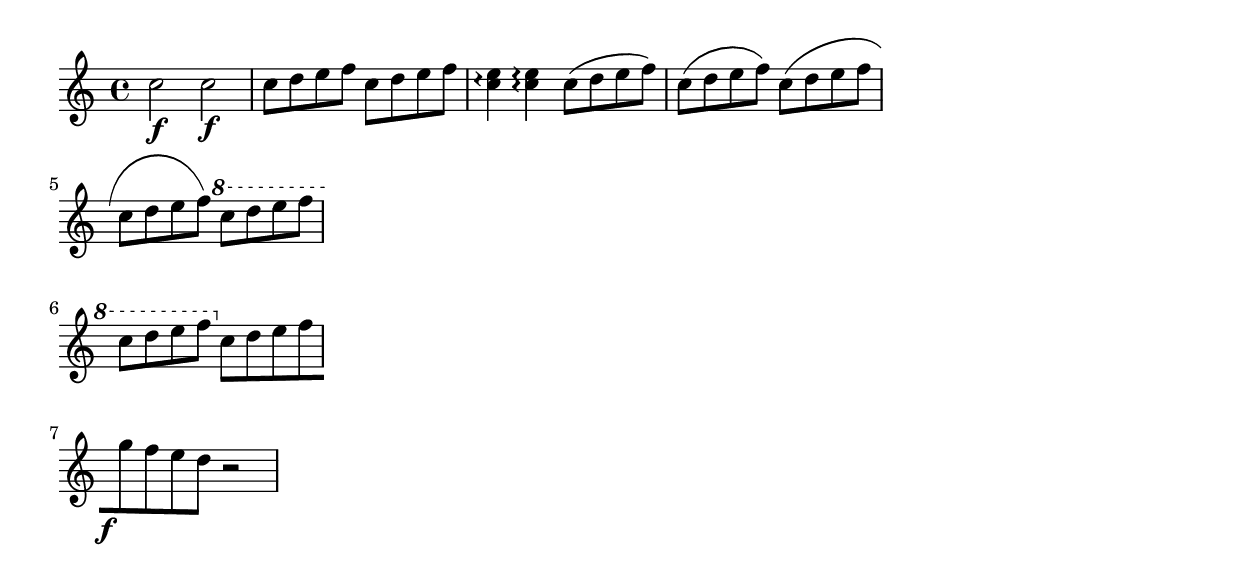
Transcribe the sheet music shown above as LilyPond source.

\version "2.15.41"

%%%%%%%%%%%%%%%%%%%%%%%%%%%%%%%%%%%%%%%%%%%%%%%%%%%%%%%%%%%%%%%%%%%%%%%%%%%%%%%
%% The command \offset allows you to add offsets to the default values of a
%% grob's properties.  You can add offsets to properties which are set to
%% a number, a number-pair, or a list of number-pairs.  You can specify
%% offsets for each part of a broken spanner.
%%
%% The command will only work with immutable properties, specifically those
%% set in the file `define-grobs.scm'.
%%%%%%%%%%%%%%%%%%%%%%%%%%%%%%%%%%%%%%%%%%%%%%%%%%%%%%%%%%%%%%%%%%%%%%%%%%%%%%%

#(define (pair-list? x)
  (and (pair? x)
       (every number-pair? x)))

#(define (offset-general arg offsets)
  (cond
    ((null? offsets) arg)
    ((number? arg) (+ arg offsets))
    ((number-pair? arg) (coord-translate arg offsets))
    ((pair-list? arg)
     (map
       (lambda (x y) (coord-translate x y))
       arg offsets))))

#(define ((offsetter property offsets) grob)
  (let* ((immutable (ly:grob-basic-properties grob))
         (target (assoc-get property (reverse immutable)))
         (vals
           (if (procedure? target)
               (if (procedure-name target) ; check for #<procedure #f (grob)>
                   (target grob)
                   '())
               target)))

    (if (or (number? vals)
            (number-pair? vals)
            (pair-list? vals))

        (let* ((orig (ly:grob-original grob))
               (siblings
                 (if (ly:spanner? grob)
                     (ly:spanner-broken-into orig)
                     '()))
               (total-found (length siblings)))

          (define (helper sibs offs)
            (if (pair? offs)
                (if (eq? (car sibs) grob)
                    (offset-general vals (car offs))
                    (helper (cdr sibs) (cdr offs)))
                vals))

          ;; standardize form of offsets
          (if (or (null? offsets)
                  (and (number? offsets) (number? vals))
                  (and (number-pair? offsets) (number-pair? vals))
                  (and (pair-list? offsets) (pair-list? vals)))
              (set! offsets (list offsets)))

          (if (>= total-found 2)
              (helper siblings offsets)
              (offset-general vals (car offsets))))

        vals)))

offset =
#(define-music-function (parser location name property offsets)
  (string? scheme? scheme?)
  (let* ((name (string-delete name char-set:blank)) ; remove any spaces
         (name-components (string-split name #\.))
         (context-name "Bottom")
         (grob-name #f))

    (if (> 2 (length name-components))
        (set! grob-name (car name-components))
        (begin
          (set! grob-name (cadr name-components))
          (set! context-name (car name-components))))
 #{
   \override $context-name . $grob-name $property =
     #(lambda (grob) ((offsetter property offsets) grob))
 #}))

%%%%%%%%%%%%%%%%%%%%%%%%%%%%%%%%%%%%%%%%%%%%%%%%%%%%%%%%%%%%%%%%%%%%%%%%%%%%%%%%
\relative c'' {
  c2\f
  \once \offset DynamicLineSpanner #'Y-offset #-0.5
  c\f

  c8 d e f
  \once \offset Beam #'positions #'(-1 . -1)
  c8 d e f

  <c e>4\arpeggio
  \once \offset Arpeggio #'positions #'(-0.5 . 0.5)
  <c e>4\arpeggio

  %%%%%%%
  % the following duplicates the effect of the \shape command
  % available from 2.15.40
  c8( d e f)
  \once \offset Slur #'control-points #'((0 . 0) (0 . 1) (0 . 1) (0 . 0))
  c8( d e f)
  \once \offset Slur #'control-points #'(
   ((0 . 0) (0 . 1) (0 . 2) (0 . 1))
   ((1 . 0) (0 . 4) (0 . 4) (0 . 0))
   )
  c8( d e f
  \break
  c8 d e f)
  %%%%%%%

  \once \offset "Staff.OttavaBracket" #'Y-offset #'(1 2)
  \ottava #1
  c'8 d e f
  \break
  c d e f
  \ottava #0

  \override Beam #'breakable = ##t
  \offset Beam #'positions #'((-1 . -2) (-3 . -2))
  c,8[ d e f
  \break
  \offset DynamicText #'X-offset #-2
  g\f f e d] r2
}

\layout {
  ragged-right = ##t
  indent = 0
}
